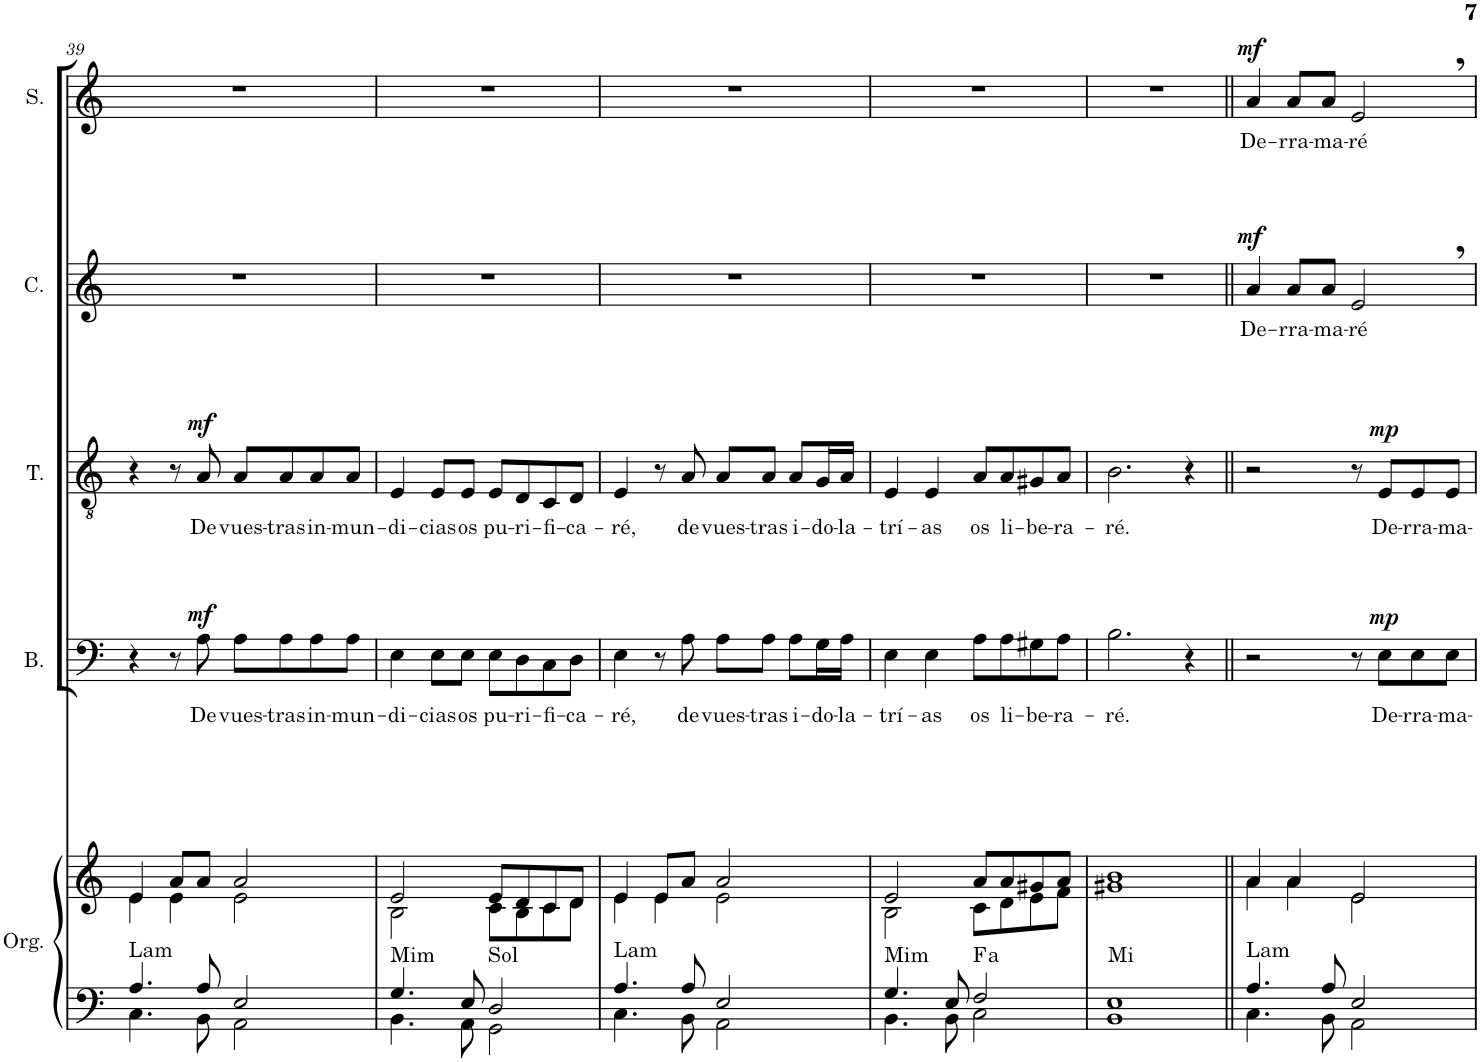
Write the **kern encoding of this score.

**kern	**kern	**harte	**kern	**text	**dynam	**kern	**text	**dynam	**kern	**text	**dynam	**kern	**text	**dynam
*part5	*part5	*part5	*part4	*part4	*part4	*part3	*part3	*part3	*part2	*part2	*part2	*part1	*part1	*part1
*staff6	*staff5	*	*staff4	*staff4	*staff4	*staff3	*staff3	*staff3	*staff2	*staff2	*staff2	*staff1	*staff1	*staff1
*I"Órgano	*	*	*I"Bajo	*	*	*I"Tenor	*	*	*I"Contralto	*	*	*I"Soprano	*	*
*	*	*	*I'B.	*	*	*I'T.	*	*	*I'C.	*	*	*I'S.	*	*
!!LO:PB:g=z
*clefF4	*clefG2	*	*clefF4	*	*	*clefGv2	*	*	*clefG2	*	*	*clefG2	*	*
*k[]	*k[]	*	*k[]	*	*	*k[]	*	*	*k[]	*	*	*k[]	*	*
*M4/4	*M4/4	*	*M4/4	*	*	*M4/4	*	*	*M4/4	*	*	*M4/4	*	*
=39	=39	=39	=39	=39	=39	=39	=39	=39	=39	=39	=39	=39	=39	=39
*^	*^	*	*	*	*	*	*	*	*	*	*	*	*	*
!	!	!	!	!LO:H:kt=Lam	!	!	!	!	!	!	!	!	!	!	!	!
4.A/	4.C\	4e/	4e\	N	4r	.	.	4r	.	.	1r	.	.	1r	.	.
.	.	8a/L	4e\	.	8r	.	.	8r	.	.	.	.	.	.	.	.
!	!	!	!	!	!	!LO:LY:b	!LO:DY:a	!	!LO:LY:b	!LO:DY:a	!	!	!	!	!	!
8A/	8BB\	8a/J	.	.	8A\	De	mf	8A/	De	mf	.	.	.	.	.	.
!	!	!	!	!	!	!LO:LY:b	!	!	!LO:LY:b	!	!	!	!	!	!	!
2E/	2AA\	2a/	2e\	.	8A\L	vues-	.	8A/L	vues-	.	.	.	.	.	.	.
!	!	!	!	!	!	!LO:LY:b	!	!	!LO:LY:b	!	!	!	!	!	!	!
.	.	.	.	.	8A\	-tras	.	8A/	-tras	.	.	.	.	.	.	.
!	!	!	!	!	!	!LO:LY:b	!	!	!LO:LY:b	!	!	!	!	!	!	!
.	.	.	.	.	8A\	in-	.	8A/	in-	.	.	.	.	.	.	.
!	!	!	!	!	!	!LO:LY:b	!	!	!LO:LY:b	!	!	!	!	!	!	!
.	.	.	.	.	8A\J	-mun-	.	8A/J	-mun-	.	.	.	.	.	.	.
=40	=40	=40	=40	=40	=40	=40	=40	=40	=40	=40	=40	=40	=40	=40	=40	=40
!	!	!	!	!LO:H:kt=Mim	!	!LO:LY:b	!	!	!LO:LY:b	!	!	!	!	!	!	!
4.G/	4.BB\	2e/	2B\	N	4E\	-di-	.	4E/	-di-	.	1r	.	.	1r	.	.
!	!	!	!	!	!	!LO:LY:b	!	!	!LO:LY:b	!	!	!	!	!	!	!
.	.	.	.	.	8E\L	-cias	.	8E/L	-cias	.	.	.	.	.	.	.
!	!	!	!	!	!	!LO:LY:b	!	!	!LO:LY:b	!	!	!	!	!	!	!
8E/	8AA\	.	.	.	8E\J	os	.	8E/J	os	.	.	.	.	.	.	.
!	!	!	!	!LO:H:kt=Sol	!	!LO:LY:b	!	!	!LO:LY:b	!	!	!	!	!	!	!
2D/	2GG\	8e/L	8c\L	N	8E\L	pu-	.	8E/L	pu-	.	.	.	.	.	.	.
!	!	!	!	!	!	!LO:LY:b	!	!	!LO:LY:b	!	!	!	!	!	!	!
.	.	8d/	8B\	.	8D\	-ri-	.	8D/	-ri-	.	.	.	.	.	.	.
!	!	!	!	!	!	!LO:LY:b	!	!	!LO:LY:b	!	!	!	!	!	!	!
.	.	8c/	8c\	.	8C\	-fi-	.	8C/	-fi-	.	.	.	.	.	.	.
!	!	!	!	!	!	!LO:LY:b	!	!	!LO:LY:b	!	!	!	!	!	!	!
.	.	8d/J	8d\J	.	8D\J	-ca-	.	8D/J	-ca-	.	.	.	.	.	.	.
=41	=41	=41	=41	=41	=41	=41	=41	=41	=41	=41	=41	=41	=41	=41	=41	=41
!	!	!	!	!LO:H:kt=Lam	!	!LO:LY:b	!	!	!LO:LY:b	!	!	!	!	!	!	!
4.A/	4.C\	4e/	4e\	N	4E\	-ré,	.	4E/	-ré,	.	1r	.	.	1r	.	.
.	.	8e/L	4e\	.	8r	.	.	8r	.	.	.	.	.	.	.	.
!	!	!	!	!	!	!LO:LY:b	!	!	!LO:LY:b	!	!	!	!	!	!	!
8A/	8BB\	8a/J	.	.	8A\	de	.	8A/	de	.	.	.	.	.	.	.
!	!	!	!	!	!	!LO:LY:b	!	!	!LO:LY:b	!	!	!	!	!	!	!
2E/	2AA\	2a/	2e\	.	8A\L	vues-	.	8A/L	vues-	.	.	.	.	.	.	.
!	!	!	!	!	!	!LO:LY:b	!	!	!LO:LY:b	!	!	!	!	!	!	!
.	.	.	.	.	8A\J	-tras	.	8A/J	-tras	.	.	.	.	.	.	.
!	!	!	!	!	!	!LO:LY:b	!	!	!LO:LY:b	!	!	!	!	!	!	!
.	.	.	.	.	8A\L	i-	.	8A/L	i-	.	.	.	.	.	.	.
!	!	!	!	!	!	!LO:LY:b	!	!	!LO:LY:b	!	!	!	!	!	!	!
.	.	.	.	.	16G\L	-do-	.	16G/L	-do-	.	.	.	.	.	.	.
!	!	!	!	!	!	!LO:LY:b	!	!	!LO:LY:b	!	!	!	!	!	!	!
.	.	.	.	.	16A\JJ	-la-	.	16A/JJ	-la-	.	.	.	.	.	.	.
=42	=42	=42	=42	=42	=42	=42	=42	=42	=42	=42	=42	=42	=42	=42	=42	=42
!	!	!	!	!LO:H:kt=Mim	!	!LO:LY:b	!	!	!LO:LY:b	!	!	!	!	!	!	!
4.G/	4.BB\	2e/	2B\	N	4E\	-trí-	.	4E/	-trí-	.	1r	.	.	1r	.	.
!	!	!	!	!	!	!LO:LY:b	!	!	!LO:LY:b	!	!	!	!	!	!	!
.	.	.	.	.	4E\	-as	.	4E/	-as	.	.	.	.	.	.	.
8E/	8BB\	.	.	.	.	.	.	.	.	.	.	.	.	.	.	.
!	!	!	!	!LO:H:kt=a	!	!LO:LY:b	!	!	!LO:LY:b	!	!	!	!	!	!	!
2F/	2C\	8a/L	8c\L	.	8A\L	os	.	8A/L	os	.	.	.	.	.	.	.
!	!	!	!	!	!	!LO:LY:b	!	!	!LO:LY:b	!	!	!	!	!	!	!
.	.	8a/	8d\	.	8A\	li-	.	8A/	li-	.	.	.	.	.	.	.
!	!	!	!	!	!	!LO:LY:b	!	!	!LO:LY:b	!	!	!	!	!	!	!
.	.	8g#X/	8e\	.	8G#X\	-be-	.	8G#X/	-be-	.	.	.	.	.	.	.
!	!	!	!	!	!	!LO:LY:b	!	!	!LO:LY:b	!	!	!	!	!	!	!
.	.	8a/J	8f\J	.	8A\J	-ra-	.	8A/J	-ra-	.	.	.	.	.	.	.
=43	=43	=43	=43	=43	=43	=43	=43	=43	=43	=43	=43	=43	=43	=43	=43	=43
!	!	!	!	!LO:H:kt=Mi	!	!LO:LY:b	!	!	!LO:LY:b	!	!	!	!	!	!	!
1E	1BB	1b	1g#X	N	2.B\	-ré.	.	2.B\	-ré.	.	1r	.	.	1r	.	.
.	.	.	.	.	4r	.	.	4r	.	.	.	.	.	.	.	.
=44||	=44||	=44||	=44||	=44||	=44||	=44||	=44||	=44||	=44||	=44||	=44||	=44||	=44||	=44||	=44||	=44||
!	!	!	!	!LO:H:kt=Lam	!	!	!	!	!	!	!	!LO:LY:b	!LO:DY:a	!	!LO:LY:b	!LO:DY:a
4.A/	4.C\	4a/	4a\	N	2r	.	.	2r	.	.	4a/	De-	mf	4a/	De-	mf
!	!	!	!	!	!	!	!	!	!	!	!	!LO:LY:b	!	!	!LO:LY:b	!
.	.	4a/	4a\	.	.	.	.	.	.	.	8a/L	-rra-	.	8a/L	-rra-	.
!	!	!	!	!	!	!	!	!	!	!	!	!LO:LY:b	!	!	!LO:LY:b	!
8A/	8BB\	.	.	.	.	.	.	.	.	.	8a/J	-ma-	.	8a/J	-ma-	.
!	!	!	!	!	!	!	!	!	!	!	!	!LO:LY:b	!	!	!LO:LY:b	!
2E/	2AA\	2e/	2e\	.	8r	.	.	8r	.	.	2e,/	-ré	.	2e,/	-ré	.
!	!	!	!	!	!	!LO:LY:b	!LO:DY:a	!	!LO:LY:b	!LO:DY:a	!	!	!	!	!	!
.	.	.	.	.	8E\L	De-	mp	8E/L	De-	mp	.	.	.	.	.	.
!	!	!	!	!	!	!LO:LY:b	!	!	!LO:LY:b	!	!	!	!	!	!	!
.	.	.	.	.	8E\	-rra-	.	8E/	-rra-	.	.	.	.	.	.	.
!	!	!	!	!	!	!LO:LY:b	!	!	!LO:LY:b	!	!	!	!	!	!	!
.	.	.	.	.	8E\J	-ma-	.	8E/J	-ma-	.	.	.	.	.	.	.
*v	*v	*	*	*	*	*	*	*	*	*	*	*	*	*	*	*
*	*v	*v	*	*	*	*	*	*	*	*	*	*	*	*	*
=	=	=	=	=	=	=	=	=	=	=	=	=	=	=
*-	*-	*-	*-	*-	*-	*-	*-	*-	*-	*-	*-	*-	*-	*-
